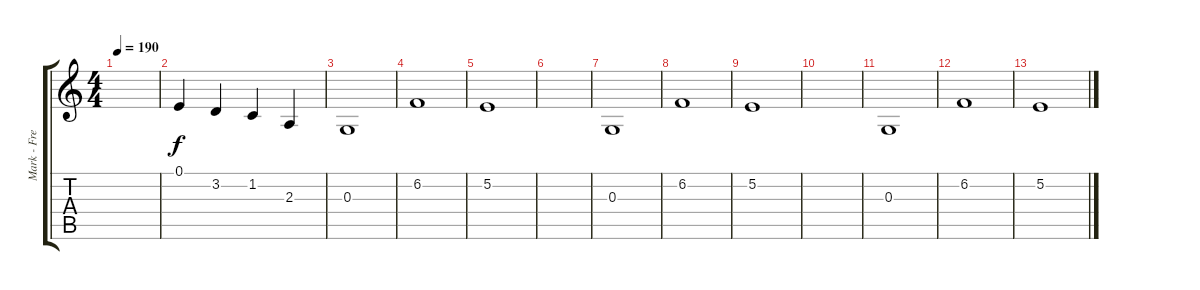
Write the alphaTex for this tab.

\track ("Mark - French Horn" "Mark - Fre") {instrument frenchhorn}
\staff {score tabs}
\tuning (E4 B3 G3 D3 A2 E2) {hide}
\ts (4 4)
\tempo 190
\clef g2
\ks c
|
0.1.4{volume 16} 3.2.4 1.2.4 2.3.4 |
0.3.1 |
6.2.1 |
5.2.1 |
|
0.3.1 |
6.2.1 |
5.2.1 |
|
0.3.1 |
6.2.1 |
5.2.1
